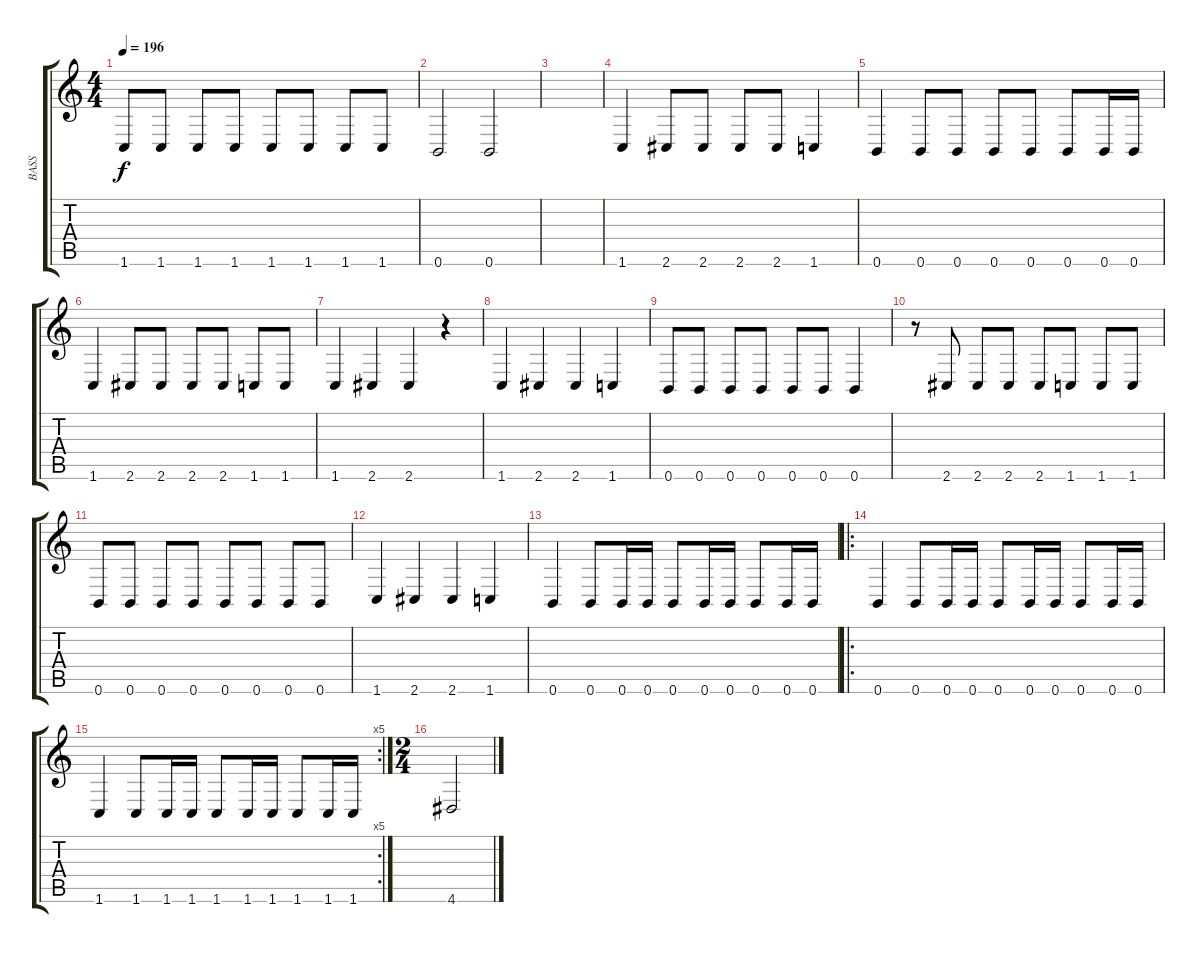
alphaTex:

\track ("BASS" "BASS") {instrument electricbasspick}
\staff {score tabs}
\tuning (B3 Gb3 E3 A2 E2 B1) {hide}
\ts (4 4)
\tempo 196
\clef g2
\ks c
1.6.8{dy f} 1.6.8 1.6.8 1.6.8 1.6.8 1.6.8 1.6.8 1.6.8 |
0.6.2 0.6.2 |
|
1.6.4 2.6.8 2.6.8 2.6.8 2.6.8 1.6.4 |
0.6.4 0.6.8 0.6.8 0.6.8 0.6.8 0.6.8 0.6.16 0.6.16 |
1.6.4 2.6.8 2.6.8 2.6.8 2.6.8 1.6.8 1.6.8 |
1.6.4 2.6.4 2.6.4 r.4 |
1.6.4 2.6.4 2.6.4 1.6.4 |
0.6.8 0.6.8 0.6.8 0.6.8 0.6.8 0.6.8 0.6.4 |
r.8 2.6.8 2.6.8 2.6.8 2.6.8 1.6.8 1.6.8 1.6.8 |
0.6.8 0.6.8 0.6.8 0.6.8 0.6.8 0.6.8 0.6.8 0.6.8 |
1.6.4 2.6.4 2.6.4 1.6.4 |
0.6.4 0.6.8 0.6.16 0.6.16 0.6.8 0.6.16 0.6.16 0.6.8 0.6.16 0.6.16 |
\ro
0.6.4 0.6.8 0.6.16 0.6.16 0.6.8 0.6.16 0.6.16 0.6.8 0.6.16 0.6.16 |
\rc 5
1.6.4 1.6.8 1.6.16 1.6.16 1.6.8 1.6.16 1.6.16 1.6.8 1.6.16 1.6.16 |
\ts (2 4)
4.6.2
